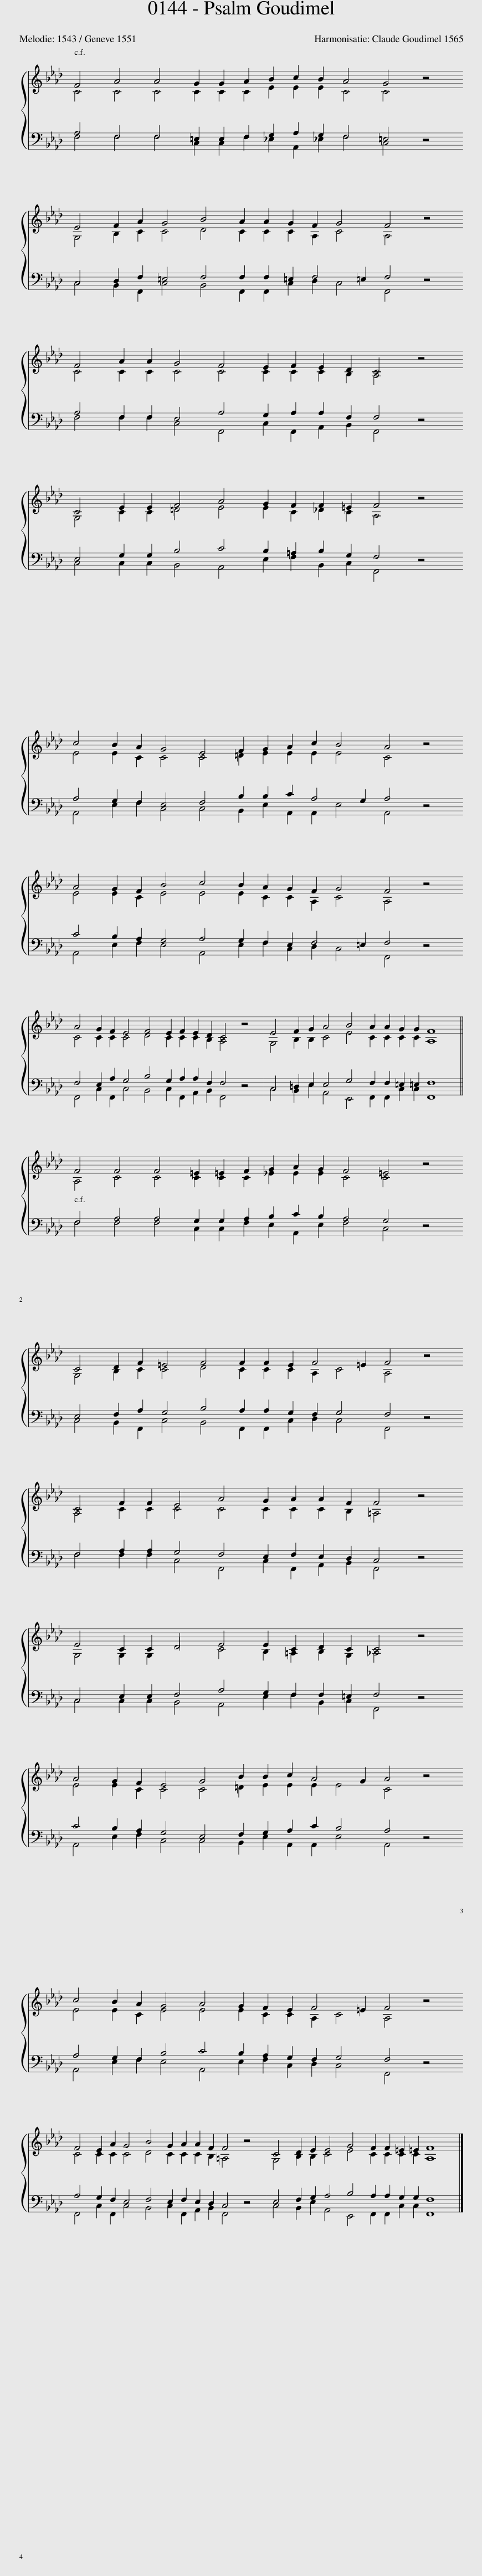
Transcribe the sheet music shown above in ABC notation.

X:1
%%score { ( 1 2 ) | ( 3 4 ) }
L:1/8
M:18/4
I:linebreak $
K:Ab
V:1 treble
V:2 treble
V:3 bass
V:4 bass
V:1
 F4 A4 A4 G2 G2 A2 B2 c2 B2 A4 G4 z4 |$ E4 F2 A2 G4 B4 A2 A2 G2 F2 G4 F4 z4 |$ F4 A2 A2 G4 F4 E2 F2 E2 D2 C4 z4 |$ C4 E2 E2 F4 A4 G2 F2 F2 =E2 F4 z4 |$ c4 B2 A2 G4 E4 F2 G2 A2 c2 B4 A4 z4 |$ %5
 A4 G2 F2 B4 c4 B2 A2 G2 F2 G4 F4 z4 |$ A4 G2 F2 E4 F4 E2 F2 E2 D2 C4 z4 | E4 F2 G2 A4 B4 A2 A2 G2 G2 F8 ||$ F4 F4 F4 =E2 =E2 F2 G2 A2 G2 F4 =E4 z4 |$ C4 D2 F2 =E4 F4 F2 F2 E2 F4 =E2 F4 z4 |$ %10
 C4 F2 F2 E4 A4 G2 A2 A2 F2 F4 z4 |$ E4 C2 C2 D4 E4 E2 C2 D2 C2 C4 z4 |$ A4 G2 F2 E4 G4 B2 B2 c2 A4 G2 A4 z4 |$ c4 B2 A2 G4 A4 G2 F2 E2 F4 =E2 F4 z4 |$ F4 E2 A2 G4 B4 G2 A2 A2 F2 F4 z4 | %15
 C4 D2 E2 E4 G4 F2 F2 =E2 =E2 F8 |] %16
V:2
 C4 C4 C4 C2 C2 C2 E2 E2 E2 C4 C4 x4 |$ G,4 B,2 C2 C4 D4 C2 C2 C2 A,2 C4 A,4 x4 |$ C4 C2 C2 C4 C4 C2 C2 C2 B,2 A,4 x4 |$ G,4 C2 C2 =D4 E4 E2 C2 _D2 C2 A,4 x4 |$ E4 E2 C2 C4 C4 =D2 E2 E2 E2 E4 C4 x4 |$ %5
 E4 E2 C2 E4 E4 E2 C2 C2 A,2 C4 A,4 x4 |$ C4 C2 C2 C4 D4 C2 C2 C2 B,2 A,4 x4 | G,4 B,2 B,2 C4 E4 C2 C2 C2 C2 A,8 ||$ A,4 C4 C4 C2 C2 C2 _E2 E2 E2 C4 C4 x4 |$ G,4 B,2 C2 C4 D4 C2 C2 C2 A,2 C4 A,4 x4 |$ %10
 A,4 C2 C2 C4 C4 C2 C2 C2 B,2 =A,4 x4 |$ G,4 G,2 G,2 x4 C4 B,2 =A,2 B,2 G,2 _A,4 x4 |$ E4 E2 C2 C4 C4 =D2 E2 E2 E2 E4 C4 x4 |$ E4 E2 C2 E4 E4 E2 C2 C2 A,2 C4 A,4 x4 |$ C4 C2 C2 C4 D4 C2 C2 C2 B,2 =A,4 x4 | %15
 G,4 B,2 B,2 C4 E4 C2 C2 C2 C2 A,8 |] %16
V:3
 A,4 F,4 F,4 =E,2 E,2 F,2 G,2 A,2 G,2 F,4 =E,4 z4 |$ C,4 D,2 F,2 =E,4 F,4 F,2 F,2 =E,2 F,4 =E,2 F,4 z4 |$ A,4 F,2 F,2 E,4 A,4 G,2 A,2 A,2 F,2 F,4 z4 |$ E,4 G,2 G,2 B,4 C4 B,2 =A,2 B,2 G,2 F,4 z4 |$ A,4 G,2 F,2 E,4 F,4 B,2 B,2 C2 A,4 G,2 A,4 z4 |$ %5
 C4 B,2 A,2 G,4 A,4 G,2 F,2 E,2 F,4 =E,2 F,4 z4 |$ F,4 E,2 A,2 G,4 B,4 G,2 A,2 A,2 F,2 F,4 z4 | C,4 =D,2 E,2 E,4 G,4 F,2 F,2 =E,2 =E,2 F,8 ||$ F,4 A,4 A,4 G,2 G,2 A,2 B,2 C2 B,2 A,4 G,4 z4 |$ E,4 F,2 A,2 G,4 B,4 A,2 A,2 G,2 F,2 G,4 F,4 z4 |$ %10
 F,4 A,2 A,2 G,4 F,4 E,2 F,2 E,2 D,2 C,4 z4 |$ C,4 E,2 E,2 F,4 A,4 G,2 F,2 F,2 =E,2 F,4 z4 |$ C4 B,2 A,2 G,4 E,4 F,2 G,2 A,2 C2 B,4 A,4 z4 |$ A,4 G,2 F,2 B,4 C4 B,2 A,2 G,2 F,2 G,4 F,4 z4 |$ A,4 G,2 F,2 E,4 F,4 E,2 F,2 E,2 D,2 C,4 z4 | %15
 E,4 F,2 G,2 A,4 B,4 A,2 A,2 G,2 G,2 F,8 |] %16
V:4
 F,4 F,4 F,4 C,2 C,2 F,2 _E,2 A,,2 _E,2 F,4 C,4 x4 |$ C,4 B,,2 F,,2 C,4 B,,4 F,,2 F,,2 C,2 D,2 C,4 F,,4 x4 |$ F,4 F,2 F,2 C,4 F,,4 C,2 F,,2 A,,2 B,,2 F,,4 x4 |$ C,4 C,2 C,2 B,,4 A,,4 E,2 F,2 B,,2 C,2 F,,4 x4 |$ A,,4 E,2 F,2 C,4 C,4 B,,2 E,2 A,,2 A,,2 E,4 A,,4 x4 |$ %5
 A,,4 E,2 F,2 E,4 A,,4 E,2 F,2 C,2 D,2 C,4 F,,4 x4 |$ F,,4 C,2 F,,2 C,4 B,,4 C,2 F,,2 A,,2 B,,2 F,,4 x4 | C,4 B,,2 E,2 A,,4 E,,4 F,,2 F,,2 C,2 C,2 F,,8 ||$ F,4 F,4 F,4 C,2 C,2 F,2 E,2 A,,2 E,2 F,4 C,4 x4 |$ C,4 B,,2 F,,2 C,4 B,,4 F,,2 F,,2 C,2 D,2 C,4 F,,4 x4 |$ %10
 F,4 F,2 F,2 C,4 F,,4 C,2 F,,2 A,,2 B,,2 F,,4 x4 |$ C,4 C,2 C,2 B,,4 A,,4 E,2 F,2 B,,2 C,2 F,,4 x4 |$ A,,4 E,2 F,2 C,4 C,4 B,,2 E,2 A,,2 A,,2 E,4 A,,4 x4 |$ A,,4 E,2 F,2 E,4 A,,4 E,2 F,2 C,2 D,2 C,4 F,,4 x4 |$ F,,4 C,2 F,,2 C,4 B,,4 C,2 F,,2 A,,2 B,,2 F,,4 x4 | %15
 C,4 B,,2 E,2 A,,4 E,,4 F,,2 F,,2 C,2 C,2 F,,8 |] %16
